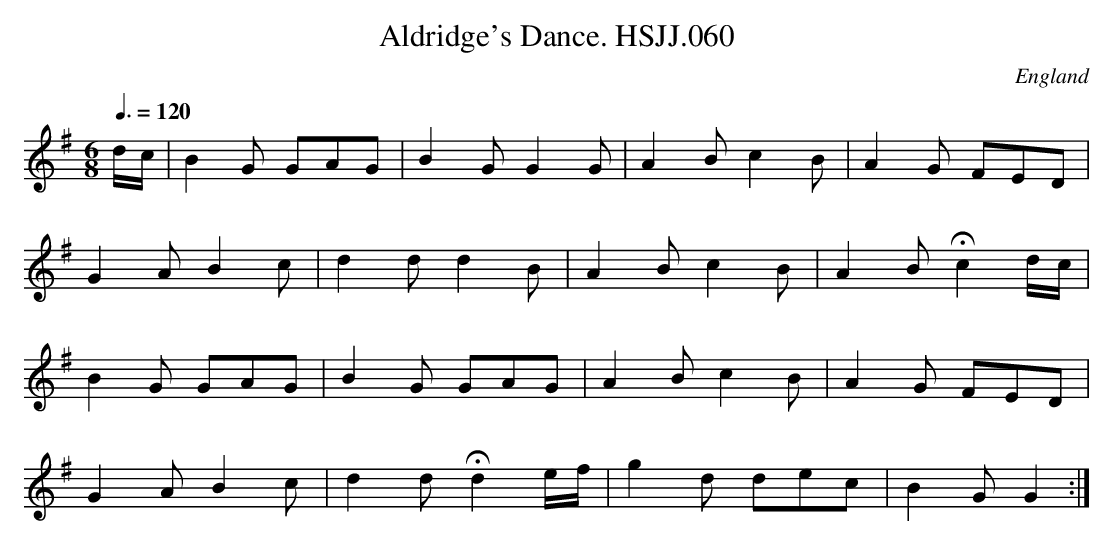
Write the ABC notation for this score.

X:1
T:Aldridge's Dance. HSJJ.060
L:1/8
M:6/8
O:England
Q:3/8=120
K:G
d/c/|B2G GAG|B2G G2G|A2Bc2B|A2G FED|!
G2AB2c|d2dd2B|A2Bc2B|A2BHc2d/c/|!
B2G GAG|B2G GAG|A2Bc2B|A2G FED|!
G2AB2c|d2dHd2e/f/|g2d dec|B2GG2:|
